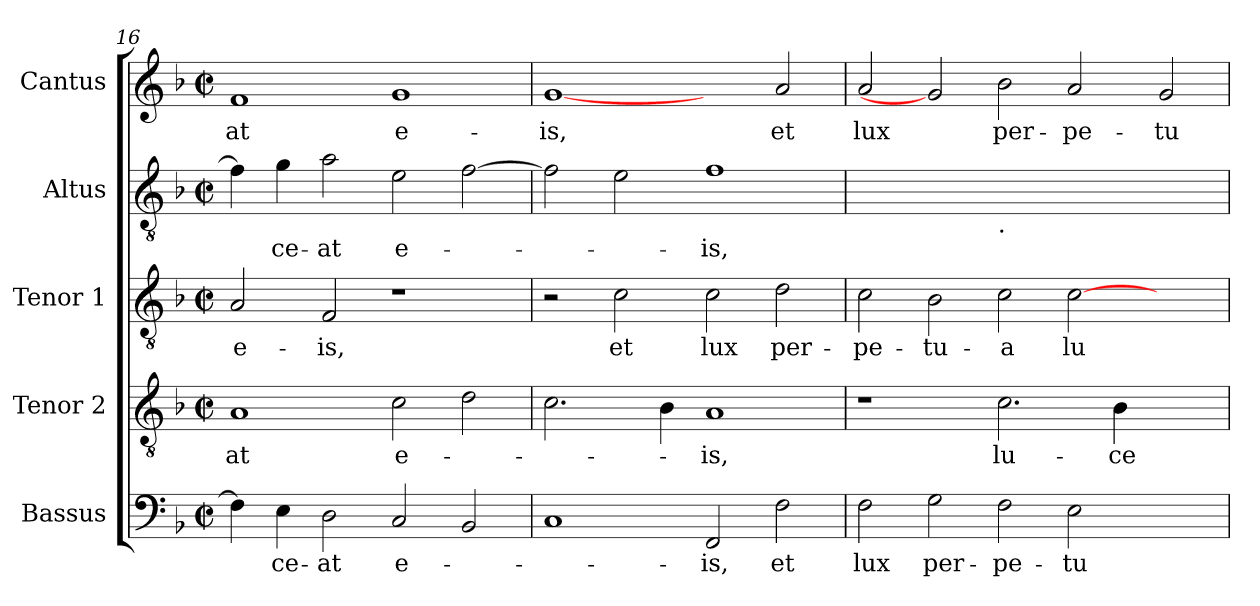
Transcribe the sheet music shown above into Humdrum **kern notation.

**kern	**text	**kern	**text	**kern	**text	**kern	**text	**kern	**text
*part5	*part5	*part4	*part4	*part3	*part3	*part2	*part2	*part1	*part1
*staff5	*staff5	*staff4	*staff4	*staff3	*staff3	*staff2	*staff2	*staff1	*staff1
*I"Bassus	*	*I"Tenor 2	*	*I"Tenor 1	*	*I"Altus	*	*I"Cantus	*
*clefF4	*	*clefGv2	*	*clefGv2	*	*clefGv2	*	*clefG2	*
*k[b-]	*	*k[b-]	*	*k[b-]	*	*k[b-]	*	*k[b-]	*
*F:	*	*F:	*	*F:	*	*F:	*	*F:	*
*M2/2	*	*M2/2	*	*M2/2	*	*M2/2	*	*M2/2	*
*met(c|)	*	*met(c|)	*	*met(c|)	*	*met(c|)	*	*met(c|)	*
=16	=16	=16	=16	=16	=16	=16	=16	=16	=16
!	!	!	!LO:LY:b:cj	!	!LO:LY:b:cj	!	!	!	!LO:LY:b:cj
4F\]	.	1A	-at	2A/	e-	4f\]	.	1f	-at
!	!LO:LY:b	!	!	!	!	!	!LO:LY:b	!	!
4E\	-ce-	.	.	.	.	4g\	-ce-	.	.
!	!LO:LY:b:rj	!	!	!	!LO:LY:b:cj	!	!LO:LY:b:rj	!	!
2D\	-at	.	.	2F/	-is,	2a\	-at	.	.
!	!LO:LY:b:cj	!	!LO:LY:b:cj	!	!	!	!LO:LY:b:cj	!	!LO:LY:b:rj
2C/	e-	2c\	e-	1r	.	2e\	e-	1g	e-
2BB-/	.	2d\	.	.	.	[>2f\	.	.	.
=17	=17	=17	=17	=17	=17	=17	=17	=17	=17
!	!	!	!	!	!	!	!	!	!LO:LY:b:cj
1C	.	2.c\	.	2r	.	2f\]	.	[1g	-is,
!	!	!	!	!	!LO:LY:b:cj	!	!	!	!
.	.	.	.	2c\	et	2e\	.	.	.
.	.	4B-\	.	.	.	.	.	.	.
!	!LO:LY:b:cj	!	!LO:LY:b:cj	!	!LO:LY:b:cj	!	!LO:LY:b:cj	!	!
2FF/	-is,	1A	-is,	2c\	lux	1f	-is,	2ryy	.
!	!LO:LY:b:cj	!	!	!	!LO:LY:b:cj	!	!	!	!LO:LY:b:cj
2F\	et	.	.	2d\	per-	.	.	2a/	et
!!LO:PB:g=z
=18	=18	=18	=18	=18	=18	=18	=18	=18	=18
!	!LO:LY:b:cj	!	!	!	!LO:LY:b:cj	!	!	!	!LO:LY:b:cj
2F\	lux	1r	.	2c\	-pe-	1ryy	.	2a/	lux
!	!LO:LY:b	!	!	!	!LO:LY:b:cj	!	!	!	!
2G\	per-	.	.	2B-\	-tu-	.	.	2g]	.
!	!	!	!	!	!	!LO:TX:b:t=.	!	!	!
!	!LO:LY:b:cj	!	!LO:LY:b:cj	!	!LO:LY:b:cj	!	!	!	!LO:LY:b
2F\	-pe-	2.c\	lu-	2c\	-a	1.ryy	.	2b-\	per-
!	!LO:LY:b:cj	!	!	!	!LO:LY:b:cj	!	!	!	!LO:LY:b:cj
2E\	-tu-	.	.	[>2c\	lu-	.	.	2a/	-pe-
!	!	!	!LO:LY:b:cj	!	!	!	!	!	!
.	.	4B-\	-ce-	.	.	.	.	.	.
!	!	!	!	!	!	!	!	!	!LO:LY:b:cj
2ryy	.	2ryy	.	2ryy	.	.	.	2g/	-tu-
=	=	=	=	=	=	=	=	=	=
*-	*-	*-	*-	*-	*-	*-	*-	*-	*-
